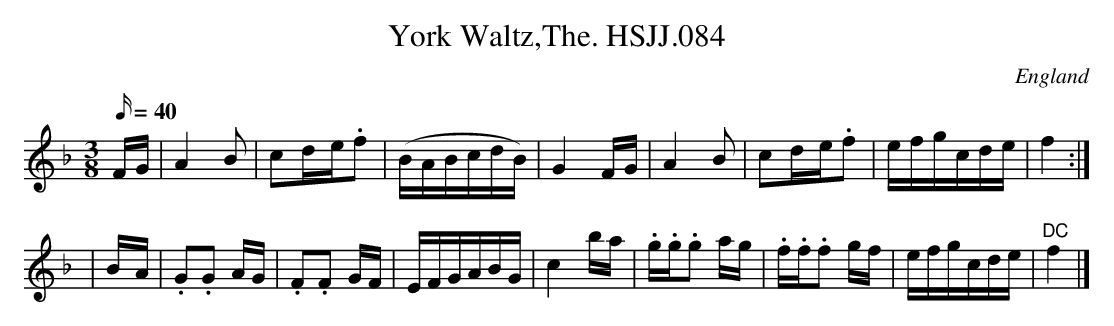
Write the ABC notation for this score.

X:1
T:York Waltz,The. HSJJ.084
M:3/8
L:1/16
Q:40
O:England
K:F
FG|A4B2|c2d-e.f2|(BABcdB)|G4FG|A4B2|c2d-e.f2|efgcde|f4:|!
|B-A|.G2.G2 AG|.F2.F2 GF|EFGABG|c4ba|.g.g.g2 ag|.f.f.f2 gf|efgcde|"DC"f4
|]
